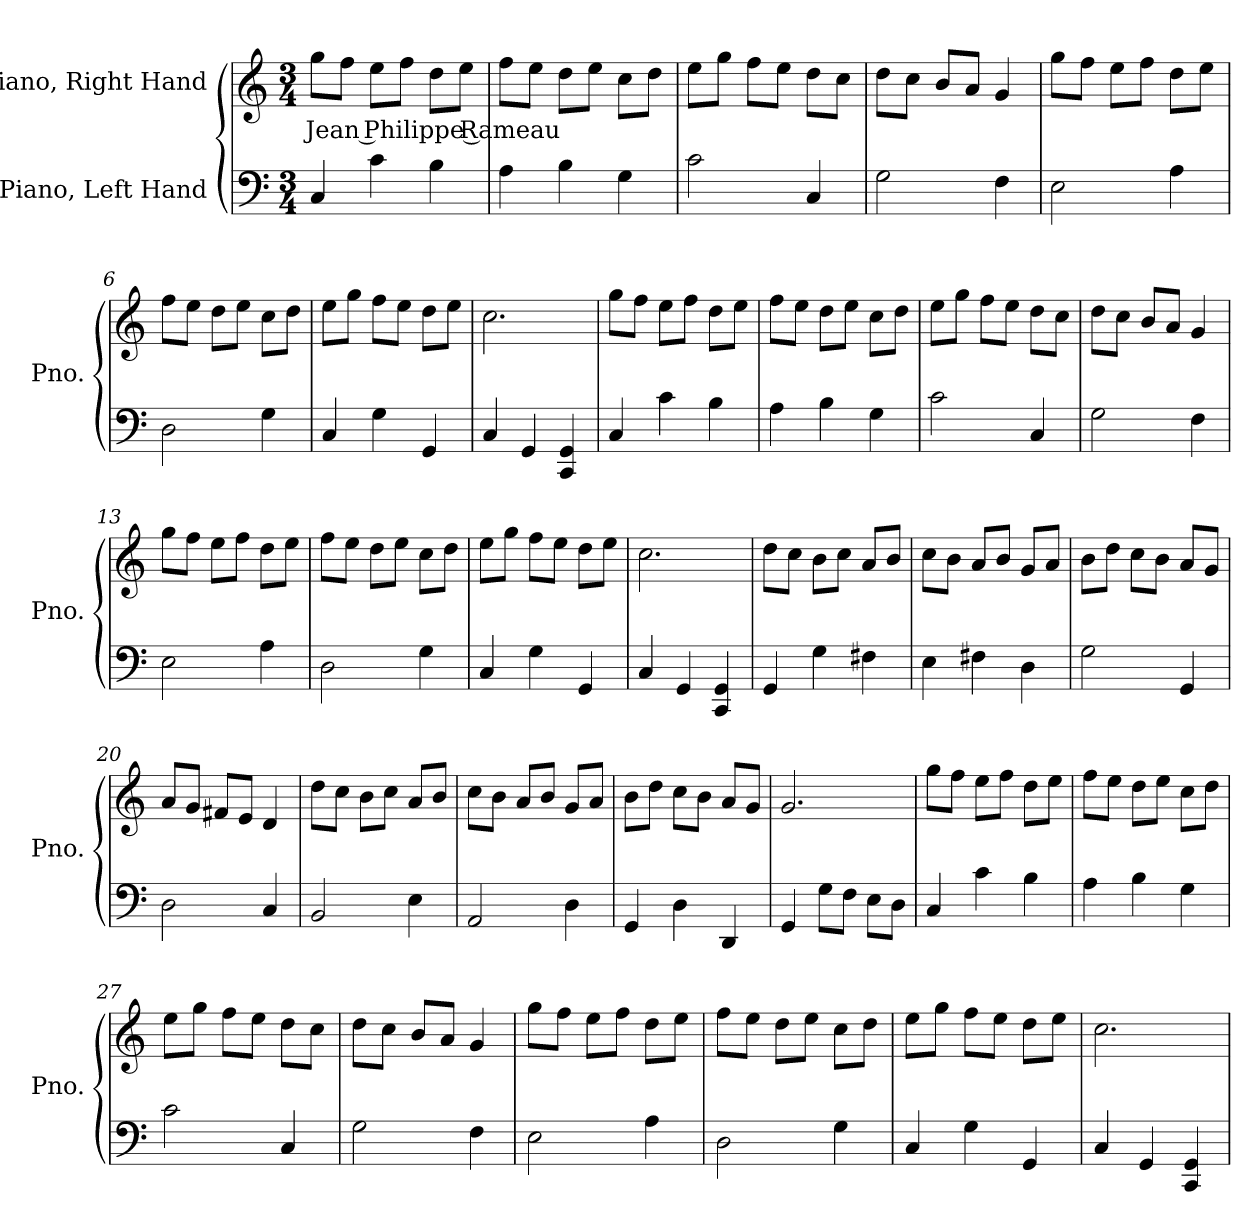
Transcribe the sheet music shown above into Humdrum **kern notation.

**kern	**kern	**text
*part2	*part1	*part1
*staff2	*staff1	*staff1
*I"Piano, Left Hand	*I"Piano, Right Hand	*
*I'Pno.	*I'Pno.	*
*clefF4	*clefG2	*
*k[]	*k[]	*
*M3/4	*M3/4	*
*MM100	*MM100	*
=1	=1	=1
!	!	!LO:LY:b
4C/	8gg\L	Jean Philippe Rameau
.	8ff\J	.
4c\	8ee\L	.
.	8ff\J	.
4B\	8dd\L	.
.	8ee\J	.
=2	=2	=2
4A\	8ff\L	.
.	8ee\J	.
4B\	8dd\L	.
.	8ee\J	.
4G\	8cc\L	.
.	8dd\J	.
=3	=3	=3
2c\	8ee\L	.
.	8gg\J	.
.	8ff\L	.
.	8ee\J	.
4C/	8dd\L	.
.	8cc\J	.
=4	=4	=4
2G\	8dd\L	.
.	8cc\J	.
.	8b/L	.
.	8a/J	.
4F\	4g/	.
!!LO:LB:g=z
=5	=5	=5
2E\	8gg\L	.
.	8ff\J	.
.	8ee\L	.
.	8ff\J	.
4A\	8dd\L	.
.	8ee\J	.
=6	=6	=6
2D\	8ff\L	.
.	8ee\J	.
.	8dd\L	.
.	8ee\J	.
4G\	8cc\L	.
.	8dd\J	.
=7	=7	=7
4C/	8ee\L	.
.	8gg\J	.
4G\	8ff\L	.
.	8ee\J	.
4GG/	8dd\L	.
.	8ee\J	.
=8	=8	=8
4C/	2.cc\	.
4GG/	.	.
4CC/ 4GG/	.	.
=9	=9	=9
4C/	8gg\L	.
.	8ff\J	.
4c\	8ee\L	.
.	8ff\J	.
4B\	8dd\L	.
.	8ee\J	.
=10	=10	=10
4A\	8ff\L	.
.	8ee\J	.
4B\	8dd\L	.
.	8ee\J	.
4G\	8cc\L	.
.	8dd\J	.
=11	=11	=11
2c\	8ee\L	.
.	8gg\J	.
.	8ff\L	.
.	8ee\J	.
4C/	8dd\L	.
.	8cc\J	.
!!LO:LB:g=z
=12	=12	=12
2G\	8dd\L	.
.	8cc\J	.
.	8b/L	.
.	8a/J	.
4F\	4g/	.
=13	=13	=13
2E\	8gg\L	.
.	8ff\J	.
.	8ee\L	.
.	8ff\J	.
4A\	8dd\L	.
.	8ee\J	.
=14	=14	=14
2D\	8ff\L	.
.	8ee\J	.
.	8dd\L	.
.	8ee\J	.
4G\	8cc\L	.
.	8dd\J	.
=15	=15	=15
4C/	8ee\L	.
.	8gg\J	.
4G\	8ff\L	.
.	8ee\J	.
4GG/	8dd\L	.
.	8ee\J	.
=16	=16	=16
4C/	2.cc\	.
4GG/	.	.
4CC/ 4GG/	.	.
=17	=17	=17
4GG/	8dd\L	.
.	8cc\J	.
4G\	8b\L	.
.	8cc\J	.
4F#X\	8a/L	.
.	8b/J	.
=18	=18	=18
4E\	8cc\L	.
.	8b\J	.
4F#X\	8a/L	.
.	8b/J	.
4D\	8g/L	.
.	8a/J	.
!!LO:LB:g=z
=19	=19	=19
2G\	8b\L	.
.	8dd\J	.
.	8cc\L	.
.	8b\J	.
4GG/	8a/L	.
.	8g/J	.
=20	=20	=20
2D\	8a/L	.
.	8g/J	.
.	8f#X/L	.
.	8e/J	.
4C/	4d/	.
=21	=21	=21
2BB/	8dd\L	.
.	8cc\J	.
.	8b\L	.
.	8cc\J	.
4E\	8a/L	.
.	8b/J	.
=22	=22	=22
2AA/	8cc\L	.
.	8b\J	.
.	8a/L	.
.	8b/J	.
4D\	8g/L	.
.	8a/J	.
=23	=23	=23
4GG/	8b\L	.
.	8dd\J	.
4D\	8cc\L	.
.	8b\J	.
4DD/	8a/L	.
.	8g/J	.
=24	=24	=24
4GG/	2.g/	.
8G\L	.	.
8F\J	.	.
8E\L	.	.
8D\J	.	.
!!LO:LB:g=z
=25	=25	=25
4C/	8gg\L	.
.	8ff\J	.
4c\	8ee\L	.
.	8ff\J	.
4B\	8dd\L	.
.	8ee\J	.
=26	=26	=26
4A\	8ff\L	.
.	8ee\J	.
4B\	8dd\L	.
.	8ee\J	.
4G\	8cc\L	.
.	8dd\J	.
=27	=27	=27
2c\	8ee\L	.
.	8gg\J	.
.	8ff\L	.
.	8ee\J	.
4C/	8dd\L	.
.	8cc\J	.
=28	=28	=28
2G\	8dd\L	.
.	8cc\J	.
.	8b/L	.
.	8a/J	.
4F\	4g/	.
=29	=29	=29
2E\	8gg\L	.
.	8ff\J	.
.	8ee\L	.
.	8ff\J	.
4A\	8dd\L	.
.	8ee\J	.
=30	=30	=30
2D\	8ff\L	.
.	8ee\J	.
.	8dd\L	.
.	8ee\J	.
4G\	8cc\L	.
.	8dd\J	.
!!LO:LB:g=z
=31	=31	=31
4C/	8ee\L	.
.	8gg\J	.
4G\	8ff\L	.
.	8ee\J	.
4GG/	8dd\L	.
.	8ee\J	.
=32	=32	=32
4C/	2.cc\	.
4GG/	.	.
4CC/ 4GG/	.	.
=	=	=
*-	*-	*-
